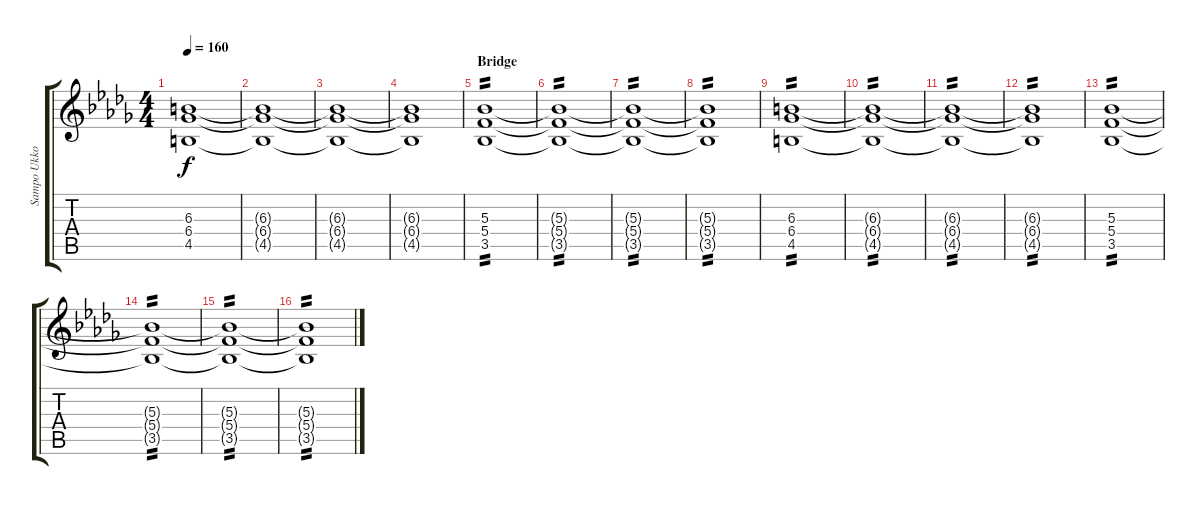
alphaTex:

\track ("Sampo Ukkola (rhythm)" "Sampo Ukko") {instrument distortionguitar}
\staff {score tabs}
\tuning (D4 A3 F3 C3 G2 D2) {hide}
\ts (4 4)
\tempo 160
\clef g2
\ks bbminor
(6.3 6.4 4.5).1{dy f} |
(6.3{t} 6.4{t} 4.5{t}).1 |
(6.3{t} 6.4{t} 4.5{t}).1 |
(6.3{t} 6.4{t} 4.5{t}).1 |
\section ("" "Bridge")
(5.3 5.4 3.5).1{tp 2} |
(5.3{t} 5.4{t} 3.5{t}).1{tp 2} |
(5.3{t} 5.4{t} 3.5{t}).1{tp 2} |
(5.3{t} 5.4{t} 3.5{t}).1{tp 2} |
(6.3 6.4 4.5).1{tp 2} |
(6.3{t} 6.4{t} 4.5{t}).1{tp 2} |
(6.3{t} 6.4{t} 4.5{t}).1{tp 2} |
(6.3{t} 6.4{t} 4.5{t}).1{tp 2} |
(5.3 5.4 3.5).1{tp 2} |
(5.3{t} 5.4{t} 3.5{t}).1{tp 2} |
(5.3{t} 5.4{t} 3.5{t}).1{tp 2} |
(5.3{t} 5.4{t} 3.5{t}).1{tp 2}
